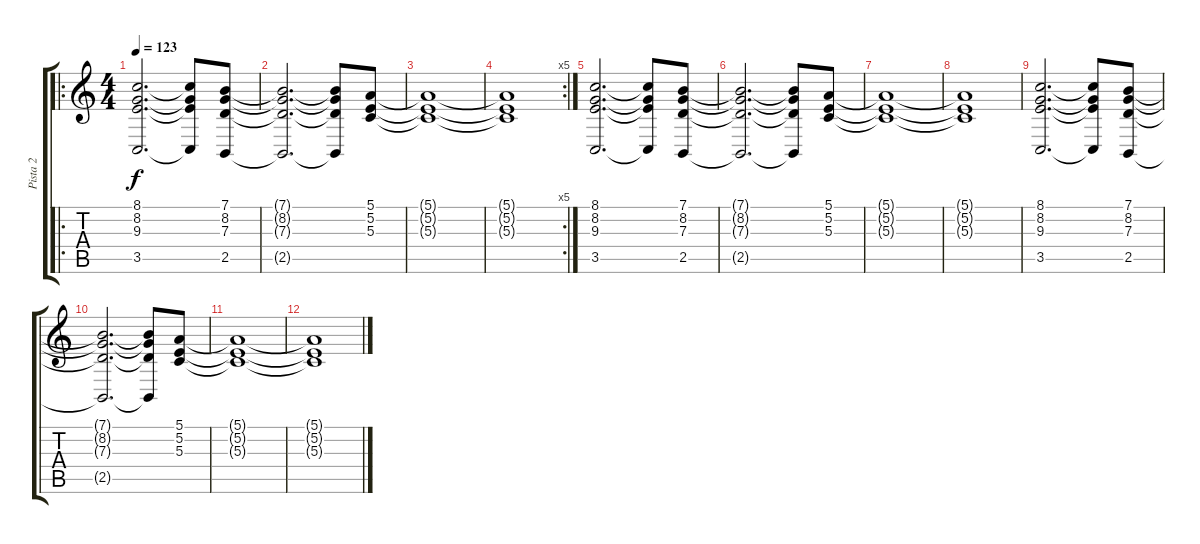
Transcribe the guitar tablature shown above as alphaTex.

\track ("Pista 2" "Pista 2") {instrument drawbarorgan}
\staff {score tabs}
\tuning (E4 B3 G3 D3 A2 E2) {hide}
\ro
\ts (4 4)
\tempo 123
\clef g2
\ks c
(8.1 8.2 9.3 3.5).2{d dy f} (8.1{t} 8.2{t} 9.3{t} 3.5{t}).8 (7.1 8.2 7.3 2.5).8 |
(7.1{t} 8.2{t} 7.3{t} 2.5{t}).2{d} (7.1{t} 8.2{t} 7.3{t} 2.5{t}).8 (5.1 5.2 5.3).8 |
(5.1{t} 5.2{t} 5.3{t}).1 |
\rc 5
(5.1{t} 5.2{t} 5.3{t}).1 |
(8.1 8.2 9.3 3.5).2{d} (8.1{t} 8.2{t} 9.3{t} 3.5{t}).8 (7.1 8.2 7.3 2.5).8 |
(7.1{t} 8.2{t} 7.3{t} 2.5{t}).2{d} (7.1{t} 8.2{t} 7.3{t} 2.5{t}).8 (5.1 5.2 5.3).8 |
(5.1{t} 5.2{t} 5.3{t}).1 |
(5.1{t} 5.2{t} 5.3{t}).1 |
(8.1 8.2 9.3 3.5).2{d} (8.1{t} 8.2{t} 9.3{t} 3.5{t}).8 (7.1 8.2 7.3 2.5).8 |
(7.1{t} 8.2{t} 7.3{t} 2.5{t}).2{d} (7.1{t} 8.2{t} 7.3{t} 2.5{t}).8 (5.1 5.2 5.3).8 |
(5.1{t} 5.2{t} 5.3{t}).1 |
(5.1{t} 5.2{t} 5.3{t}).1
